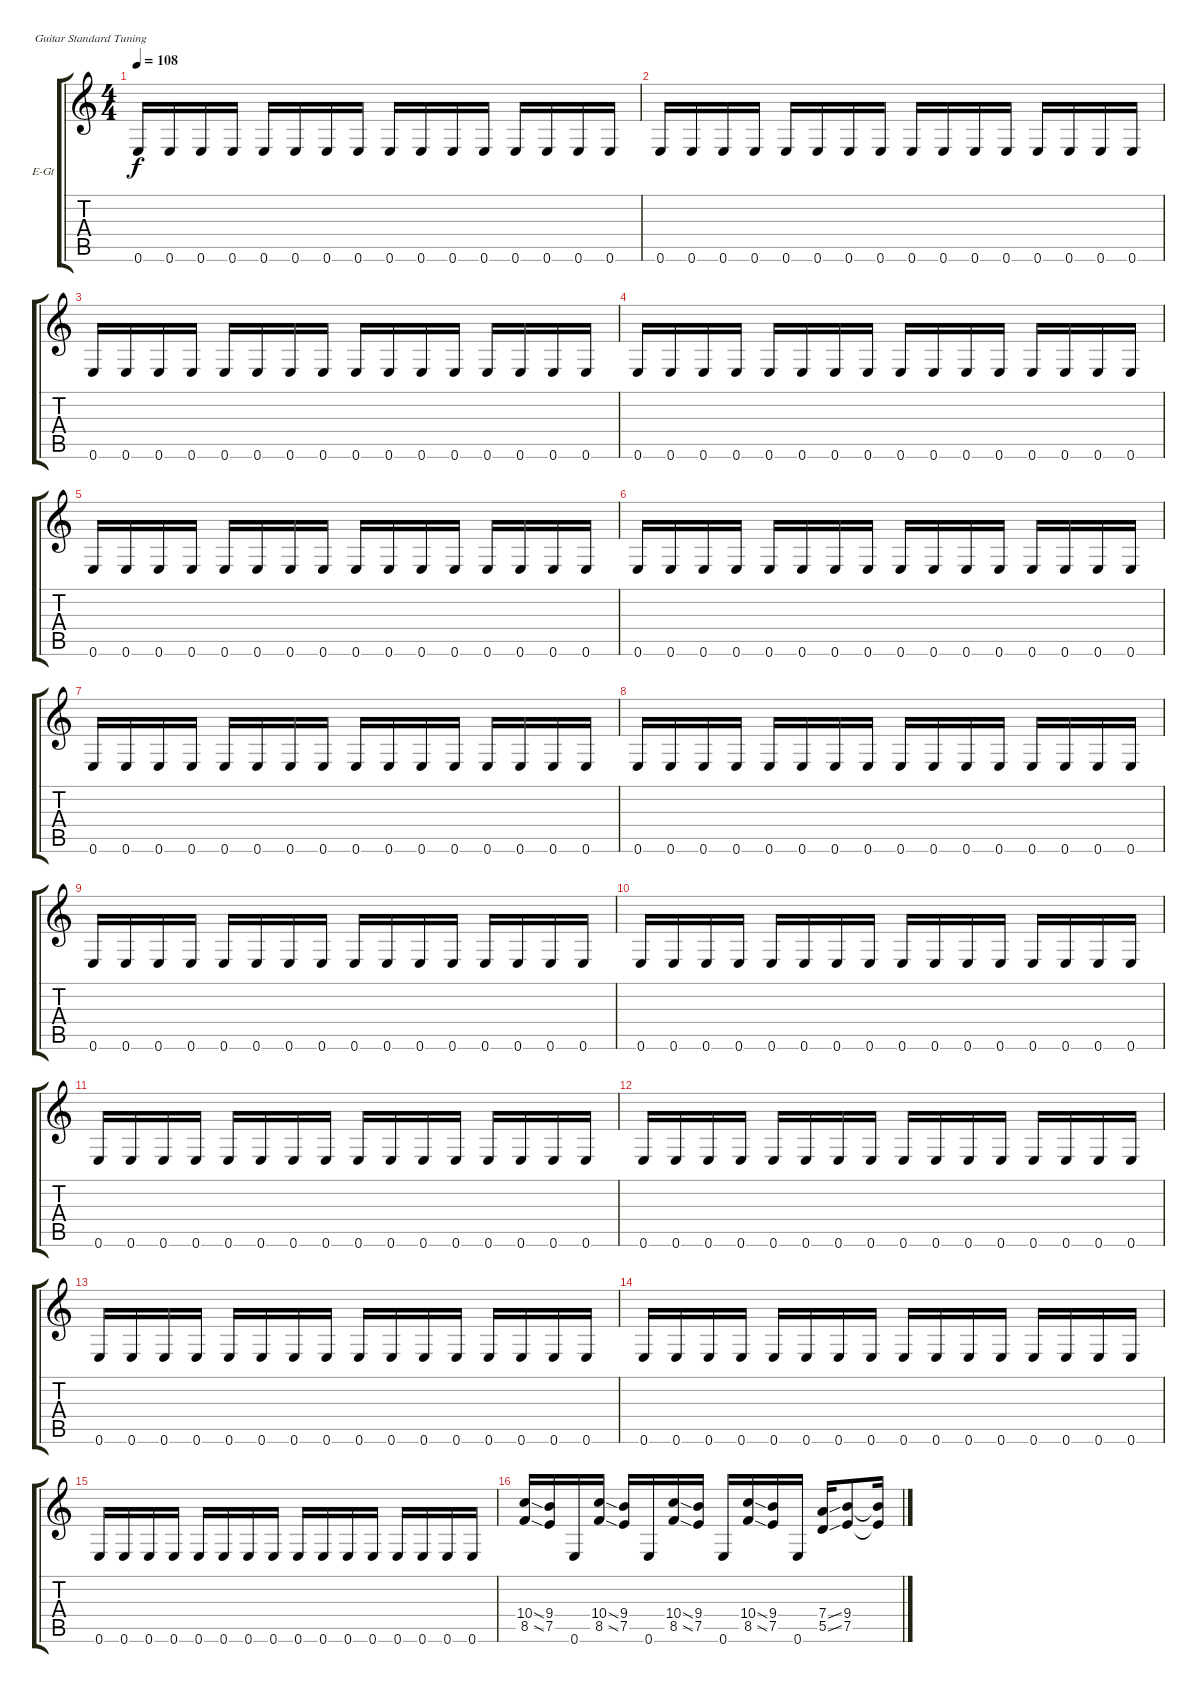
\bracketExtendMode groupsimilarinstruments
\firstSystemTrackNameOrientation horizontal
\otherSystemsTrackNameOrientation horizontal
\track ("J5 Rhythm" "E-Gt") {instrument overdrivenguitar}
\staff {score tabs}
\tuning (E4 B3 G3 D3 A2 E2)
\ts (4 4)
\tempo 108
\clef g2
\ks c
0.6.16{dy f} 0.6.16 0.6.16 0.6.16 0.6.16 0.6.16 0.6.16 0.6.16 0.6.16 0.6.16 0.6.16 0.6.16 0.6.16 0.6.16 0.6.16 0.6.16 |
0.6.16 0.6.16 0.6.16 0.6.16 0.6.16 0.6.16 0.6.16 0.6.16 0.6.16 0.6.16 0.6.16 0.6.16 0.6.16 0.6.16 0.6.16 0.6.16 |
0.6.16 0.6.16 0.6.16 0.6.16 0.6.16 0.6.16 0.6.16 0.6.16 0.6.16 0.6.16 0.6.16 0.6.16 0.6.16 0.6.16 0.6.16 0.6.16 |
0.6.16 0.6.16 0.6.16 0.6.16 0.6.16 0.6.16 0.6.16 0.6.16 0.6.16 0.6.16 0.6.16 0.6.16 0.6.16 0.6.16 0.6.16 0.6.16 |
0.6.16 0.6.16 0.6.16 0.6.16 0.6.16 0.6.16 0.6.16 0.6.16 0.6.16 0.6.16 0.6.16 0.6.16 0.6.16 0.6.16 0.6.16 0.6.16 |
0.6.16 0.6.16 0.6.16 0.6.16 0.6.16 0.6.16 0.6.16 0.6.16 0.6.16 0.6.16 0.6.16 0.6.16 0.6.16 0.6.16 0.6.16 0.6.16 |
0.6.16 0.6.16 0.6.16 0.6.16 0.6.16 0.6.16 0.6.16 0.6.16 0.6.16 0.6.16 0.6.16 0.6.16 0.6.16 0.6.16 0.6.16 0.6.16 |
0.6.16 0.6.16 0.6.16 0.6.16 0.6.16 0.6.16 0.6.16 0.6.16 0.6.16 0.6.16 0.6.16 0.6.16 0.6.16 0.6.16 0.6.16 0.6.16 |
0.6.16 0.6.16 0.6.16 0.6.16 0.6.16 0.6.16 0.6.16 0.6.16 0.6.16 0.6.16 0.6.16 0.6.16 0.6.16 0.6.16 0.6.16 0.6.16 |
0.6.16 0.6.16 0.6.16 0.6.16 0.6.16 0.6.16 0.6.16 0.6.16 0.6.16 0.6.16 0.6.16 0.6.16 0.6.16 0.6.16 0.6.16 0.6.16 |
0.6.16 0.6.16 0.6.16 0.6.16 0.6.16 0.6.16 0.6.16 0.6.16 0.6.16 0.6.16 0.6.16 0.6.16 0.6.16 0.6.16 0.6.16 0.6.16 |
0.6.16 0.6.16 0.6.16 0.6.16 0.6.16 0.6.16 0.6.16 0.6.16 0.6.16 0.6.16 0.6.16 0.6.16 0.6.16 0.6.16 0.6.16 0.6.16 |
0.6.16 0.6.16 0.6.16 0.6.16 0.6.16 0.6.16 0.6.16 0.6.16 0.6.16 0.6.16 0.6.16 0.6.16 0.6.16 0.6.16 0.6.16 0.6.16 |
0.6.16 0.6.16 0.6.16 0.6.16 0.6.16 0.6.16 0.6.16 0.6.16 0.6.16 0.6.16 0.6.16 0.6.16 0.6.16 0.6.16 0.6.16 0.6.16 |
0.6.16 0.6.16 0.6.16 0.6.16 0.6.16 0.6.16 0.6.16 0.6.16 0.6.16 0.6.16 0.6.16 0.6.16 0.6.16 0.6.16 0.6.16 0.6.16 |
(8.5{ss} 10.4{ss}).16 (9.4 7.5).16 0.6.16 (8.5{ss} 10.4{ss}).16 (9.4 7.5).16 0.6.16 (8.5{ss} 10.4{ss}).16 (9.4 7.5).16 0.6.16 (8.5{ss} 10.4{ss}).16 (9.4 7.5).16 0.6.16 (7.4{ss} 5.5{ss}).16 (9.4 7.5).8 (7.5{t} 9.4{t}).16
